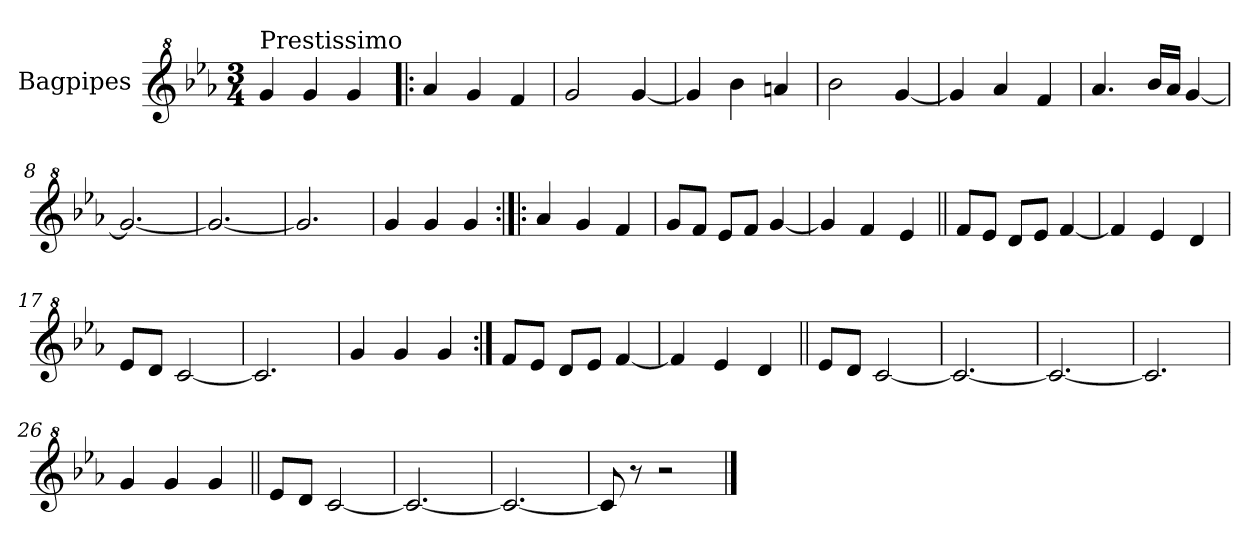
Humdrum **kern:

**kern
*part1
*staff1
*I"Bagpipes
*I'Bag
*clefG^2
*k[b-e-a-]
*E-:
*M3/4
=1
!LO:TX:a:t=Prestissimo
4gg/
4gg/
4gg/
=2!|:
4aa-/
4gg/
4ff/
=3
2gg/
[4gg/
=4
4gg/]
4bb-\
4aan/
=5
2bb-\
[4gg/
=6
4gg/]
4aa-/
4ff/
=7
4.aa-/
16bb-/LL
16aa-/JJ
[4gg/
=8
2.gg/_
=9
2.gg/_
=10
2.gg/]
=11
4gg/
4gg/
4gg/
!!LO:LB:g=z
=12:|!|:
4aa-/
4gg/
4ff/
=13
8gg/L
8ff/J
8ee-/L
8ff/J
[4gg/
=14
4gg/]
4ff/
4ee-/
=15||
8ff/L
8ee-/J
8dd/L
8ee-/J
[4ff/
=16
4ff/]
4ee-/
4dd/
=17
8ee-/L
8dd/J
[2cc/
=18
2.cc/]
=19
4gg/
4gg/
4gg/
=20:|!
8ff/L
8ee-/J
8dd/L
8ee-/J
[4ff/
=21
4ff/]
4ee-/
4dd/
!!LO:LB:g=z
=22||
8ee-/L
8dd/J
[2cc/
=23
2.cc/_
=24
2.cc/_
=25
2.cc/]
=26
4gg/
4gg/
4gg/
=27||
8ee-/L
8dd/J
[2cc/
=28
2.cc/_
=29
2.cc/_
=30
8cc/]
8r
2r
==
*-
